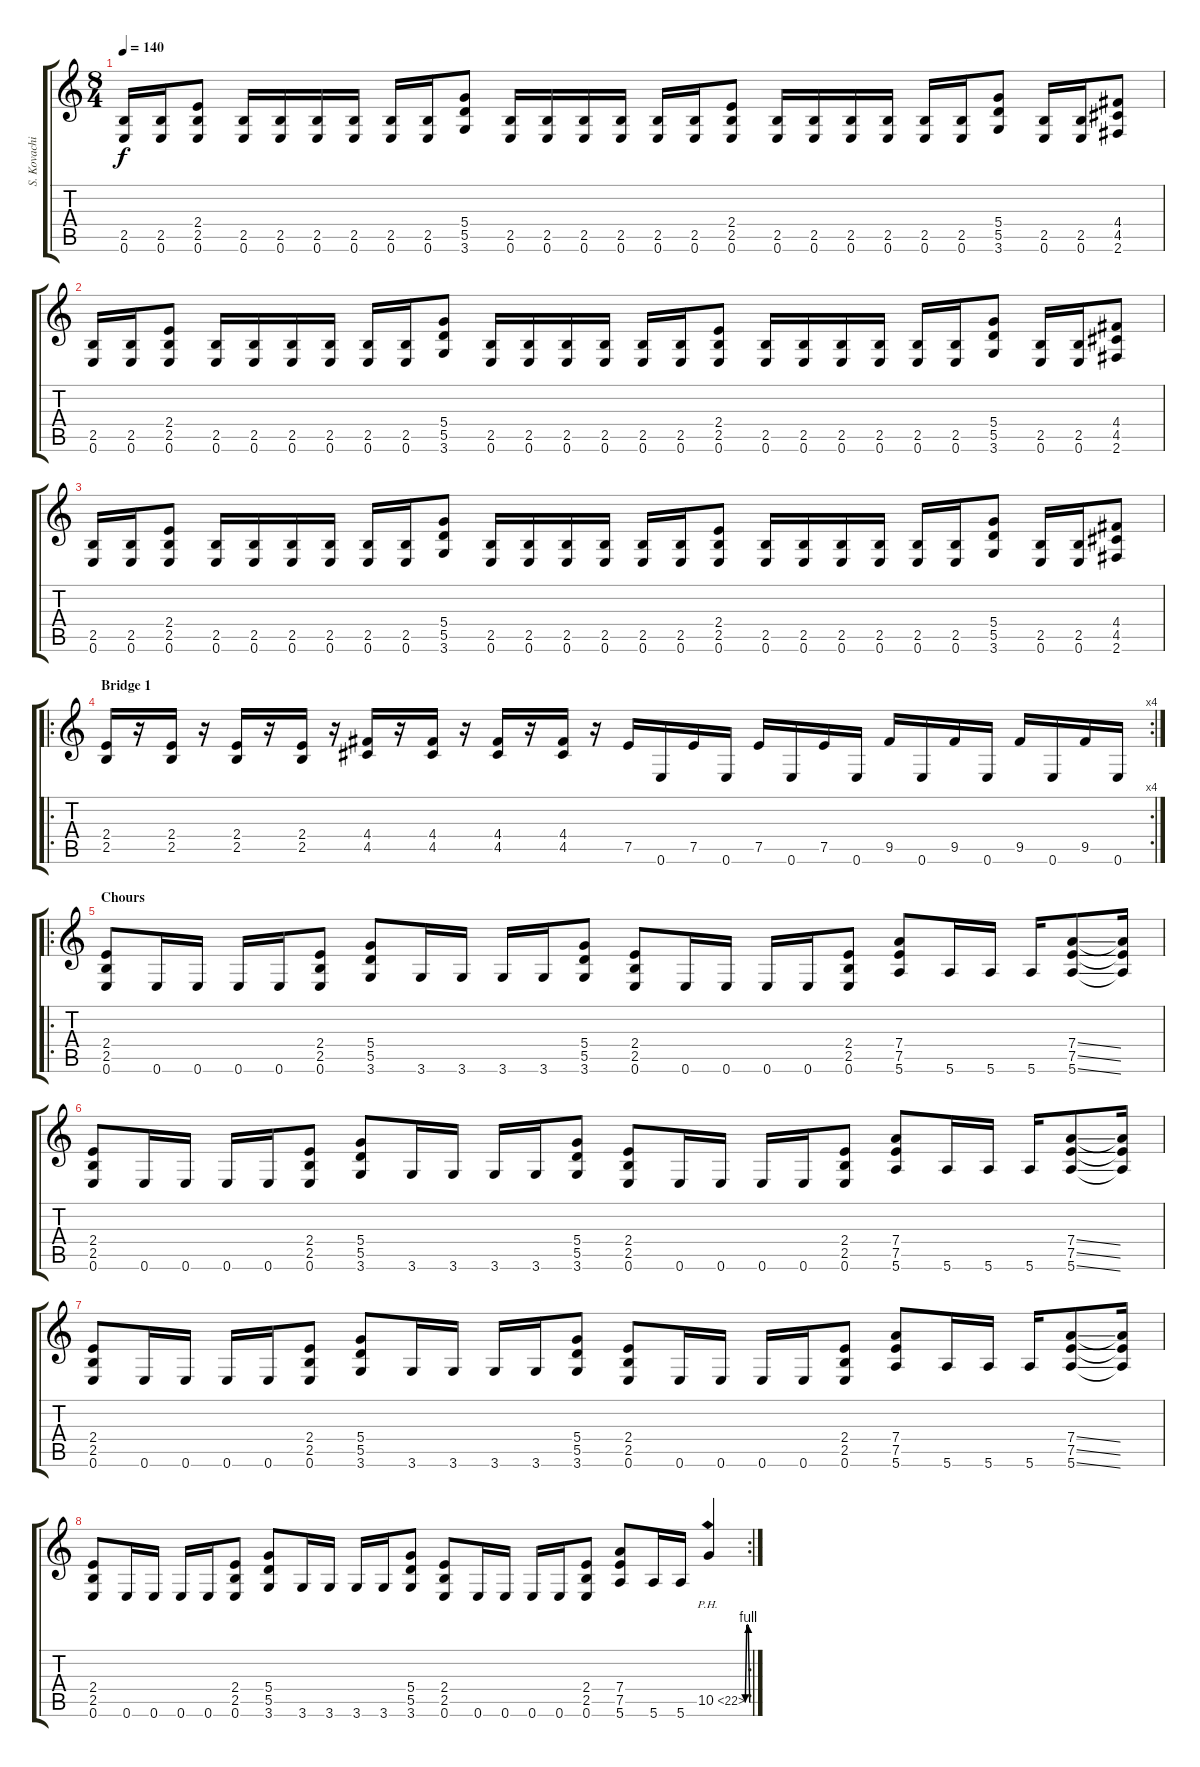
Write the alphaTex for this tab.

\track ("S. Kovachi" "S. Kovachi") {instrument distortionguitar}
\staff {score tabs}
\tuning (E4 B3 G3 D3 A2 E2) {hide}
\ts (8 4)
\tempo 140
\clef g2
\ks c
(2.5 0.6).16{dy f} (2.5 0.6).16 (2.4 2.5 0.6).8 (2.5 0.6).16 (2.5 0.6).16 (2.5 0.6).16 (2.5 0.6).16 (2.5 0.6).16 (2.5 0.6).16 (5.4 5.5 3.6).8 (2.5 0.6).16 (2.5 0.6).16 (2.5 0.6).16 (2.5 0.6).16 (2.5 0.6).16 (2.5 0.6).16 (2.4 2.5 0.6).8 (2.5 0.6).16 (2.5 0.6).16 (2.5 0.6).16 (2.5 0.6).16 (2.5 0.6).16 (2.5 0.6).16 (5.4 5.5 3.6).8 (2.5 0.6).16 (2.5 0.6).16 (4.4 4.5 2.6).8 |
(2.5 0.6).16 (2.5 0.6).16 (2.4 2.5 0.6).8 (2.5 0.6).16 (2.5 0.6).16 (2.5 0.6).16 (2.5 0.6).16 (2.5 0.6).16 (2.5 0.6).16 (5.4 5.5 3.6).8 (2.5 0.6).16 (2.5 0.6).16 (2.5 0.6).16 (2.5 0.6).16 (2.5 0.6).16 (2.5 0.6).16 (2.4 2.5 0.6).8 (2.5 0.6).16 (2.5 0.6).16 (2.5 0.6).16 (2.5 0.6).16 (2.5 0.6).16 (2.5 0.6).16 (5.4 5.5 3.6).8 (2.5 0.6).16 (2.5 0.6).16 (4.4 4.5 2.6).8 |
(2.5 0.6).16 (2.5 0.6).16 (2.4 2.5 0.6).8 (2.5 0.6).16 (2.5 0.6).16 (2.5 0.6).16 (2.5 0.6).16 (2.5 0.6).16 (2.5 0.6).16 (5.4 5.5 3.6).8 (2.5 0.6).16 (2.5 0.6).16 (2.5 0.6).16 (2.5 0.6).16 (2.5 0.6).16 (2.5 0.6).16 (2.4 2.5 0.6).8 (2.5 0.6).16 (2.5 0.6).16 (2.5 0.6).16 (2.5 0.6).16 (2.5 0.6).16 (2.5 0.6).16 (5.4 5.5 3.6).8 (2.5 0.6).16 (2.5 0.6).16 (4.4 4.5 2.6).8 |
\ro
\rc 4
\section ("" "Bridge 1")
(2.4 2.5).16 r.16 (2.4 2.5).16 r.16 (2.4 2.5).16 r.16 (2.4 2.5).16 r.16 (4.4 4.5).16 r.16 (4.4 4.5).16 r.16 (4.4 4.5).16 r.16 (4.4 4.5).16 r.16 7.5.16 0.6.16 7.5.16 0.6.16 7.5.16 0.6.16 7.5.16 0.6.16 9.5.16 0.6.16 9.5.16 0.6.16 9.5.16 0.6.16 9.5.16 0.6.16 |
\ro
\section ("" "Chours")
(2.4 2.5 0.6).8 0.6.16 0.6.16 0.6.16 0.6.16 (2.4 2.5 0.6).8 (5.4 5.5 3.6).8 3.6.16 3.6.16 3.6.16 3.6.16 (5.4 5.5 3.6).8 (2.4 2.5 0.6).8 0.6.16 0.6.16 0.6.16 0.6.16 (2.4 2.5 0.6).8 (7.4 7.5 5.6).8 5.6.16 5.6.16 5.6.16 (7.4{ss} 7.5{ss} 5.6{ss}).8 (7.4{t} 7.5{t} 5.6{t}).16 |
(2.4 2.5 0.6).8 0.6.16 0.6.16 0.6.16 0.6.16 (2.4 2.5 0.6).8 (5.4 5.5 3.6).8 3.6.16 3.6.16 3.6.16 3.6.16 (5.4 5.5 3.6).8 (2.4 2.5 0.6).8 0.6.16 0.6.16 0.6.16 0.6.16 (2.4 2.5 0.6).8 (7.4 7.5 5.6).8 5.6.16 5.6.16 5.6.16 (7.4{ss} 7.5{ss} 5.6{ss}).8 (7.4{t} 7.5{t} 5.6{t}).16 |
(2.4 2.5 0.6).8 0.6.16 0.6.16 0.6.16 0.6.16 (2.4 2.5 0.6).8 (5.4 5.5 3.6).8 3.6.16 3.6.16 3.6.16 3.6.16 (5.4 5.5 3.6).8 (2.4 2.5 0.6).8 0.6.16 0.6.16 0.6.16 0.6.16 (2.4 2.5 0.6).8 (7.4 7.5 5.6).8 5.6.16 5.6.16 5.6.16 (7.4{ss} 7.5{ss} 5.6{ss}).8 (7.4{t} 7.5{t} 5.6{t}).16 |
\rc 2
(2.4 2.5 0.6).8 0.6.16 0.6.16 0.6.16 0.6.16 (2.4 2.5 0.6).8 (5.4 5.5 3.6).8 3.6.16 3.6.16 3.6.16 3.6.16 (5.4 5.5 3.6).8 (2.4 2.5 0.6).8 0.6.16 0.6.16 0.6.16 0.6.16 (2.4 2.5 0.6).8 (7.4 7.5 5.6).8 5.6.16 5.6.16 10.5{be (custom 0 0 15 4 30 4 45 0 60 0) ph 12}.4
